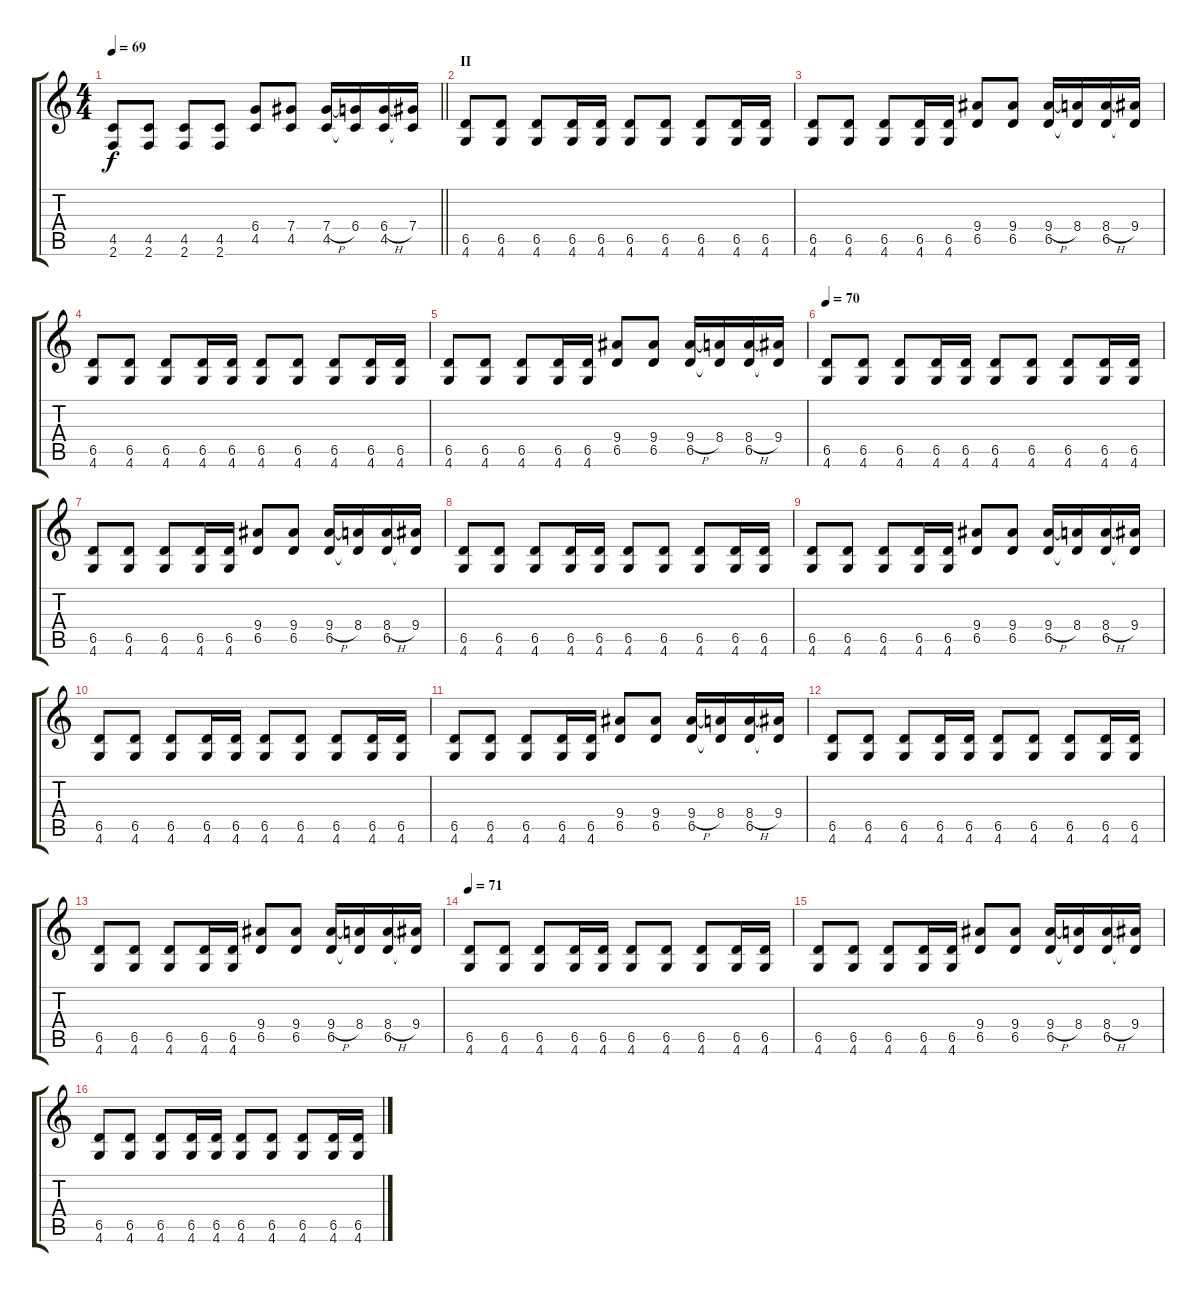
\track "" {instrument overdrivenguitar}
\staff {score tabs}
\tuning (Eb4 Bb3 Gb3 Db3 Ab2 Eb2) {hide}
\ts (4 4)
\tempo 69
\clef g2
\barLineRight lightlight
\ks c
(4.5 2.6).8{dy f} (4.5 2.6).8 (4.5 2.6).8 (4.5 2.6).8 (6.4 4.5).8 (7.4 4.5).8 (7.4{h} 4.5).16 (6.4 4.5{t}).16 (6.4{h} 4.5).16 (7.4 4.5{t}).16 |
\section ("" "II")
(6.5 4.6).8 (6.5 4.6).8 (6.5 4.6).8 (6.5 4.6).16 (6.5 4.6).16 (6.5 4.6).8 (6.5 4.6).8 (6.5 4.6).8 (6.5 4.6).16 (6.5 4.6).16 |
(6.5 4.6).8 (6.5 4.6).8 (6.5 4.6).8 (6.5 4.6).16 (6.5 4.6).16 (9.4 6.5).8 (9.4 6.5).8 (9.4{h} 6.5).16 (8.4 6.5{t}).16 (8.4{h} 6.5).16 (9.4 6.5{t}).16 |
(6.5 4.6).8 (6.5 4.6).8 (6.5 4.6).8 (6.5 4.6).16 (6.5 4.6).16 (6.5 4.6).8 (6.5 4.6).8 (6.5 4.6).8 (6.5 4.6).16 (6.5 4.6).16 |
(6.5 4.6).8 (6.5 4.6).8 (6.5 4.6).8 (6.5 4.6).16 (6.5 4.6).16 (9.4 6.5).8 (9.4 6.5).8 (9.4{h} 6.5).16 (8.4 6.5{t}).16 (8.4{h} 6.5).16 (9.4 6.5{t}).16 |
\tempo 70
(6.5 4.6).8 (6.5 4.6).8 (6.5 4.6).8 (6.5 4.6).16 (6.5 4.6).16 (6.5 4.6).8 (6.5 4.6).8 (6.5 4.6).8 (6.5 4.6).16 (6.5 4.6).16 |
(6.5 4.6).8 (6.5 4.6).8 (6.5 4.6).8 (6.5 4.6).16 (6.5 4.6).16 (9.4 6.5).8 (9.4 6.5).8 (9.4{h} 6.5).16 (8.4 6.5{t}).16 (8.4{h} 6.5).16 (9.4 6.5{t}).16 |
(6.5 4.6).8 (6.5 4.6).8 (6.5 4.6).8 (6.5 4.6).16 (6.5 4.6).16 (6.5 4.6).8 (6.5 4.6).8 (6.5 4.6).8 (6.5 4.6).16 (6.5 4.6).16 |
(6.5 4.6).8 (6.5 4.6).8 (6.5 4.6).8 (6.5 4.6).16 (6.5 4.6).16 (9.4 6.5).8 (9.4 6.5).8 (9.4{h} 6.5).16 (8.4 6.5{t}).16 (8.4{h} 6.5).16 (9.4 6.5{t}).16 |
(6.5 4.6).8 (6.5 4.6).8 (6.5 4.6).8 (6.5 4.6).16 (6.5 4.6).16 (6.5 4.6).8 (6.5 4.6).8 (6.5 4.6).8 (6.5 4.6).16 (6.5 4.6).16 |
(6.5 4.6).8 (6.5 4.6).8 (6.5 4.6).8 (6.5 4.6).16 (6.5 4.6).16 (9.4 6.5).8 (9.4 6.5).8 (9.4{h} 6.5).16 (8.4 6.5{t}).16 (8.4{h} 6.5).16 (9.4 6.5{t}).16 |
(6.5 4.6).8 (6.5 4.6).8 (6.5 4.6).8 (6.5 4.6).16 (6.5 4.6).16 (6.5 4.6).8 (6.5 4.6).8 (6.5 4.6).8 (6.5 4.6).16 (6.5 4.6).16 |
(6.5 4.6).8 (6.5 4.6).8 (6.5 4.6).8 (6.5 4.6).16 (6.5 4.6).16 (9.4 6.5).8 (9.4 6.5).8 (9.4{h} 6.5).16 (8.4 6.5{t}).16 (8.4{h} 6.5).16 (9.4 6.5{t}).16 |
\tempo 71
(6.5 4.6).8 (6.5 4.6).8 (6.5 4.6).8 (6.5 4.6).16 (6.5 4.6).16 (6.5 4.6).8 (6.5 4.6).8 (6.5 4.6).8 (6.5 4.6).16 (6.5 4.6).16 |
(6.5 4.6).8 (6.5 4.6).8 (6.5 4.6).8 (6.5 4.6).16 (6.5 4.6).16 (9.4 6.5).8 (9.4 6.5).8 (9.4{h} 6.5).16 (8.4 6.5{t}).16 (8.4{h} 6.5).16 (9.4 6.5{t}).16 |
(6.5 4.6).8 (6.5 4.6).8 (6.5 4.6).8 (6.5 4.6).16 (6.5 4.6).16 (6.5 4.6).8 (6.5 4.6).8 (6.5 4.6).8 (6.5 4.6).16 (6.5 4.6).16
